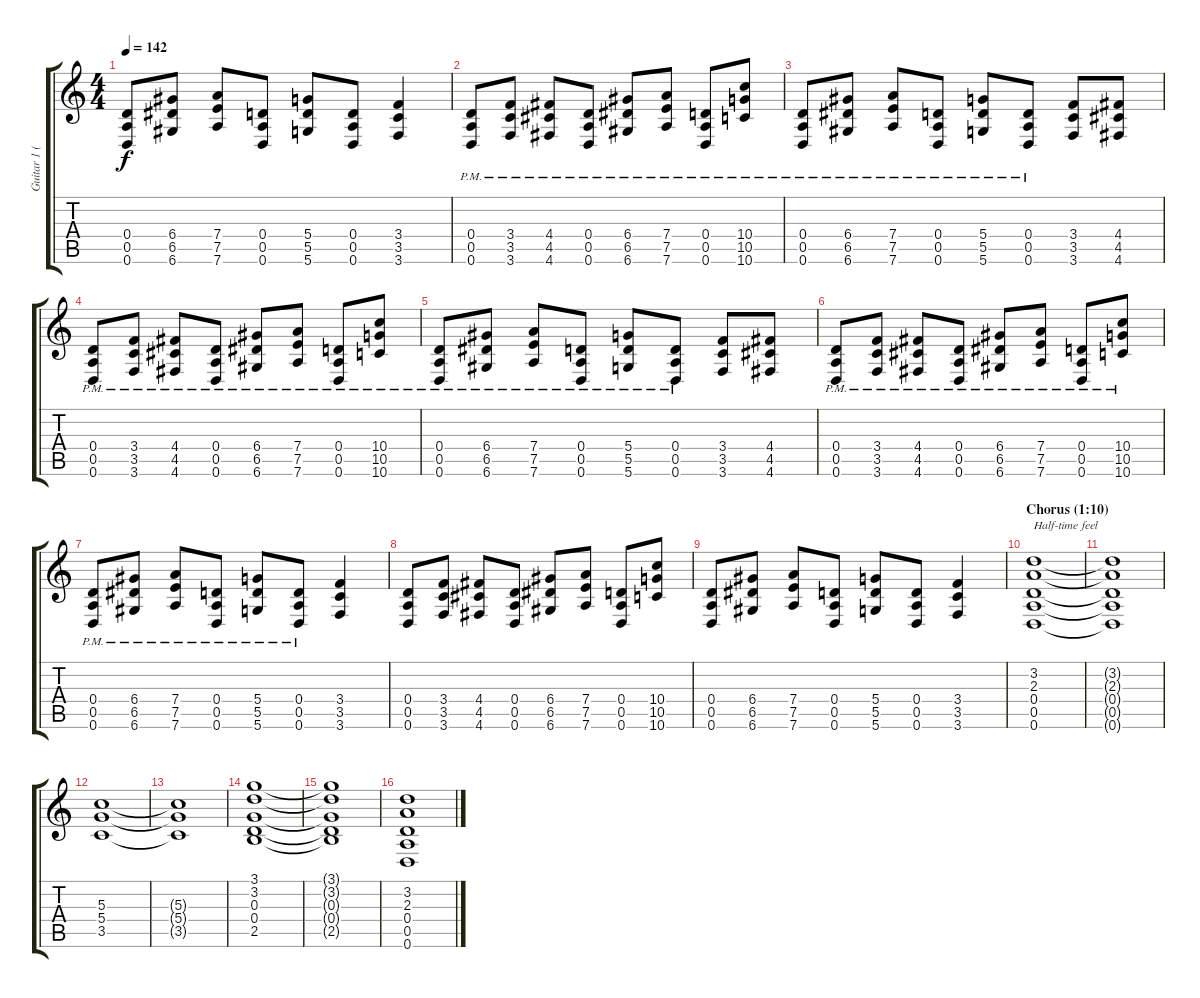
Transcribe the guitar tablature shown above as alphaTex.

\track ("Guitar 1 (Slash)" "Guitar 1 (") {instrument overdrivenguitar}
\staff {score tabs}
\tuning (E4 B3 G3 D3 A2 D2) {hide}
\ts (4 4)
\tempo 142
\clef g2
\ks c
(0.4 0.5 0.6).8{dy f} (6.4 6.5 6.6).8 (7.4 7.5 7.6).8 (0.4 0.5 0.6).8 (5.4 5.5 5.6).8 (0.4 0.5 0.6).8 (3.4 3.5 3.6).4 |
(0.4{pm} 0.5{pm} 0.6{pm}).8 (3.4{pm} 3.5{pm} 3.6{pm}).8 (4.4{pm} 4.5{pm} 4.6{pm}).8 (0.4{pm} 0.5{pm} 0.6{pm}).8 (6.4{pm} 6.5{pm} 6.6{pm}).8 (7.4{pm} 7.5{pm} 7.6{pm}).8 (0.4{pm} 0.5{pm} 0.6{pm}).8 (10.4{pm} 10.5{pm} 10.6{pm}).8 |
(0.4{pm} 0.5{pm} 0.6{pm}).8 (6.4{pm} 6.5{pm} 6.6{pm}).8 (7.4{pm} 7.5{pm} 7.6{pm}).8 (0.4{pm} 0.5{pm} 0.6{pm}).8 (5.4{pm} 5.5{pm} 5.6{pm}).8 (0.4{pm} 0.5{pm} 0.6{pm}).8 (3.4 3.5 3.6).8 (4.4 4.5 4.6).8 |
(0.4{pm} 0.5{pm} 0.6{pm}).8 (3.4{pm} 3.5{pm} 3.6{pm}).8 (4.4{pm} 4.5{pm} 4.6{pm}).8 (0.4{pm} 0.5{pm} 0.6{pm}).8 (6.4{pm} 6.5{pm} 6.6{pm}).8 (7.4{pm} 7.5{pm} 7.6{pm}).8 (0.4{pm} 0.5{pm} 0.6{pm}).8 (10.4{pm} 10.5{pm} 10.6{pm}).8 |
(0.4{pm} 0.5{pm} 0.6{pm}).8 (6.4{pm} 6.5{pm} 6.6{pm}).8 (7.4{pm} 7.5{pm} 7.6{pm}).8 (0.4{pm} 0.5{pm} 0.6{pm}).8 (5.4{pm} 5.5{pm} 5.6{pm}).8 (0.4{pm} 0.5{pm} 0.6{pm}).8 (3.4 3.5 3.6).8 (4.4 4.5 4.6).8 |
(0.4{pm} 0.5{pm} 0.6{pm}).8 (3.4{pm} 3.5{pm} 3.6{pm}).8 (4.4{pm} 4.5{pm} 4.6{pm}).8 (0.4{pm} 0.5{pm} 0.6{pm}).8 (6.4{pm} 6.5{pm} 6.6{pm}).8 (7.4{pm} 7.5{pm} 7.6{pm}).8 (0.4{pm} 0.5{pm} 0.6{pm}).8 (10.4{pm} 10.5{pm} 10.6{pm}).8 |
(0.4{pm} 0.5{pm} 0.6{pm}).8 (6.4{pm} 6.5{pm} 6.6{pm}).8 (7.4{pm} 7.5{pm} 7.6{pm}).8 (0.4{pm} 0.5{pm} 0.6{pm}).8 (5.4{pm} 5.5{pm} 5.6{pm}).8 (0.4{pm} 0.5{pm} 0.6{pm}).8 (3.4 3.5 3.6).4 |
(0.4 0.5 0.6).8 (3.4 3.5 3.6).8 (4.4 4.5 4.6).8 (0.4 0.5 0.6).8 (6.4 6.5 6.6).8 (7.4 7.5 7.6).8 (0.4 0.5 0.6).8 (10.4 10.5 10.6).8 |
(0.4 0.5 0.6).8 (6.4 6.5 6.6).8 (7.4 7.5 7.6).8 (0.4 0.5 0.6).8 (5.4 5.5 5.6).8 (0.4 0.5 0.6).8 (3.4 3.5 3.6).4 |
\section ("" "Chorus (1:10)")
(3.2 2.3 0.4 0.5 0.6).1{txt "Half-time feel"} |
(3.2{t} 2.3{t} 0.4{t} 0.5{t} 0.6{t}).1 |
(5.3 5.4 3.5).1 |
(5.3{t} 5.4{t} 3.5{t}).1 |
(3.1 3.2 0.3 0.4 2.5).1 |
(3.1{t} 3.2{t} 0.3{t} 0.4{t} 2.5{t}).1 |
(3.2 2.3 0.4 0.5 0.6).1
